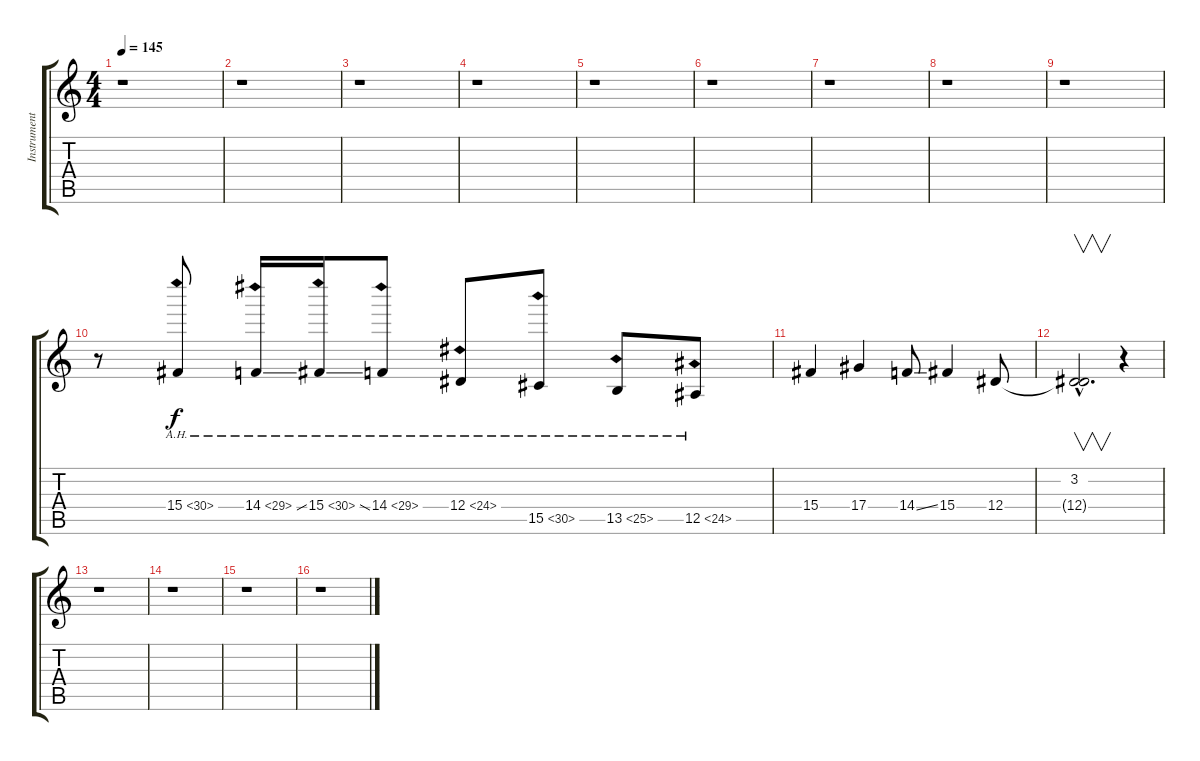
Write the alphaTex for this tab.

\track ("Instrument1" "Instrument") {instrument piccolo}
\staff {score tabs}
\tuning (F4 C4 Ab3 Eb3 Bb2 F2) {hide}
\ts (4 4)
\tempo 145
\clef g2
\ks c
r.1{dy f} |
r.1 |
r.1 |
r.1 |
r.1 |
r.1 |
r.1 |
r.1 |
r.1 |
r.8 15.4{ah 15}.8 14.4{ah 15 ss}.16 15.4{ah 15 ss}.16 14.4{ah 15}.8 12.4{ah 12}.8 15.5{ah 15}.8 13.5{ah 12}.8 12.5{ah 12}.8 |
15.4.4 17.4.4 14.4{ss}.8 15.4.4 12.4.8 |
(3.2{hac} 12.4{hac t}).2{v d} r.4 |
r.1 |
r.1 |
r.1 |
r.1
